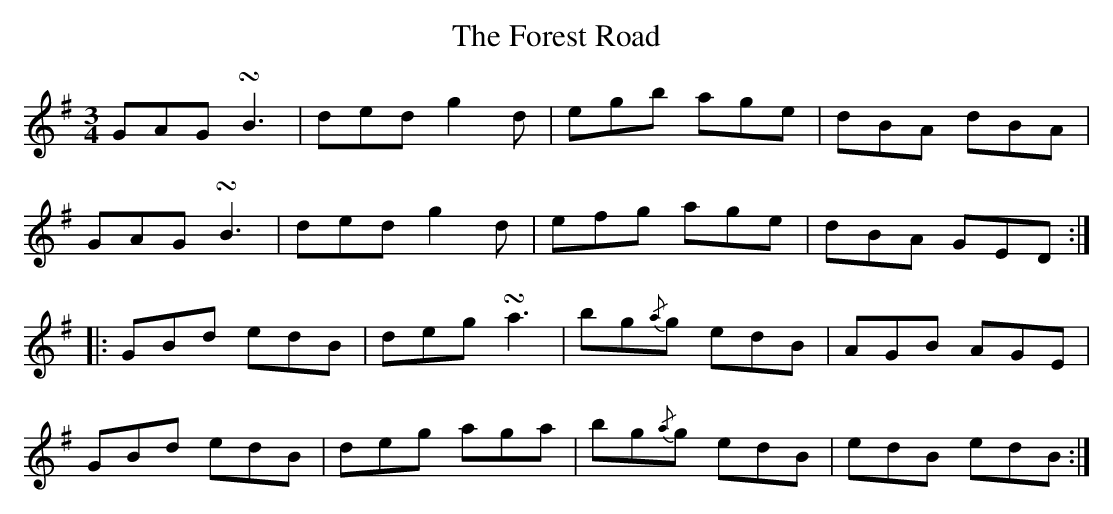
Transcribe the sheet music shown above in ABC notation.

X:1
U: ~ = !turn!
T:The Forest Road
M:3/4
L:1/8
K:G
GAG ~B3 | ded g2 d | egb age | dBA dBA |
GAG ~B3 | ded g2 d | efg age | dBA GED ::
GBd edB | deg ~a3 | bg{/a}g edB | AGB AGE |
GBd edB | deg aga | bg{/a}g edB | edB edB :|]
